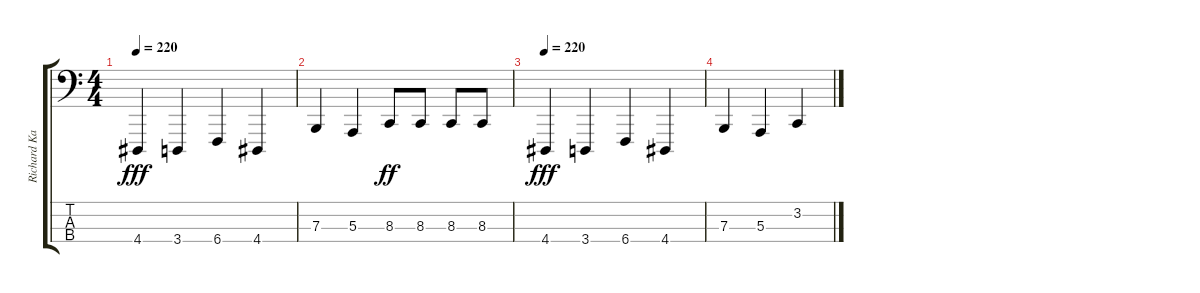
\track ("Richard Kalm" "Richard Ka") {instrument synthbrass1}
\staff {score tabs}
\tuning (D2 A1 E1 B0) {hide}
\ts (4 4)
\tempo 220
\clef f4
\ks c
4.4.4{dy fff} 3.4.4 6.4.4 4.4.4 |
7.3.4 5.3.4 8.3.8{dy ff} 8.3.8 8.3.8 8.3.8 |
\tempo 220
4.4.4{dy fff} 3.4.4 6.4.4 4.4.4 |
7.3.4 5.3.4 3.2.4
